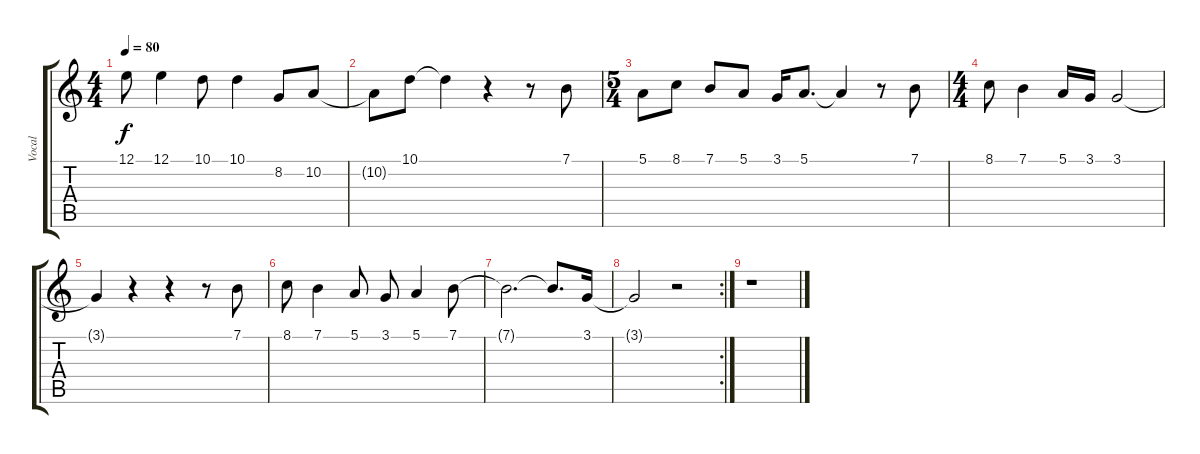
\track ("Vocal" "Vocal") {instrument harmonica}
\staff {score tabs}
\tuning (E4 B3 G3 D3 A2 E2) {hide}
\ts (4 4)
\tempo 80
\clef g2
\ks c
12.1.8{dy f} 12.1.4 10.1.8 10.1.4 8.2.8 10.2.8 |
10.2{t}.8 10.1.8 10.1{t}.4 r.4 r.8 7.1.8 |
\ts (5 4)
5.1.8 8.1.8 7.1.8 5.1.8 3.1.16 5.1.8{d} 5.1{t}.4 r.8 7.1.8 |
\ts (4 4)
8.1.8 7.1.4 5.1.16 3.1.16 3.1.2 |
3.1{t}.4 r.4 r.4 r.8 7.1.8 |
8.1.8 7.1.4 5.1.8 3.1.8 5.1.4 7.1.8 |
7.1{t}.2{d} 7.1{t}.8{d} 3.1.16 |
\rc 2
3.1{t}.2 r.2 |
r.1
